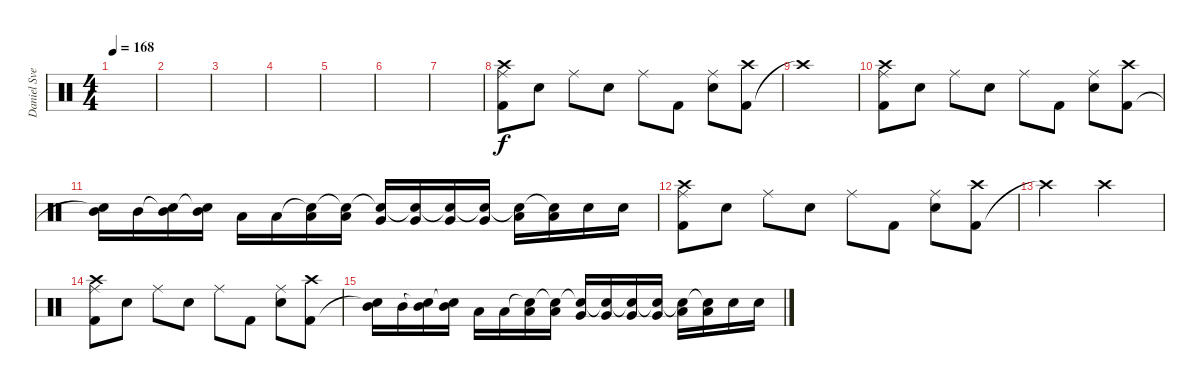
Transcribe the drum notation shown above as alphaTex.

\track ("Daniel Svensson" "Daniel Sve") {instrument percussion}
\staff {score}
\articulation defaults
\ts (4 4)
\tempo 168
\clef neutral
\ks c
|
|
|
|
|
|
|
("Kick (hit) 2" "Ride (middle)" "Crash high (hit)").8 "Electric Snare (hit)".8 "Ride (middle)".8 "Electric Snare (hit)".8 "Ride (middle)".8 "Kick (hit) 2".8 ("Ride (middle)" "Electric Snare (hit)").8 ("Kick (hit) 2" "Crash high (hit)").8 |
"Crash high (hit)"{t}.1 |
("Kick (hit) 2" "Ride (middle)" "Crash high (hit)").8 "Electric Snare (hit)".8 "Ride (middle)".8 "Electric Snare (hit)".8 "Ride (middle)".8 "Kick (hit) 2".8 ("Ride (middle)" "Electric Snare (hit)").8 ("Kick (hit) 2" "Crash high (hit)").8 |
("Snare (hit)"{t} "Mid Tom (hit)").16 "Mid Tom (hit)".16 ("Snare (hit)"{t} "Mid Tom (hit)").16 ("Snare (hit)"{t} "Mid Tom (hit)").16 "Low Tom (hit)".16 "Low Tom (hit)".16 ("Snare (hit)"{t} "Low Tom (hit)").16 ("Snare (hit)"{t} "Low Tom (hit)").16 ("Snare (hit)"{t} "Very Low Tom (hit)").16 ("Snare (hit)"{t} "Very Low Tom (hit)").16 ("Snare (hit)"{t} "Very Low Tom (hit)").16 ("Snare (hit)"{t} "Very Low Tom (hit)").16 ("Snare (hit)"{t} "Low Floor Tom (hit)").16 ("Snare (hit)"{t} "Low Floor Tom (hit)").16 "Electric Snare (hit)".16 "Electric Snare (hit)".16 |
("Kick (hit) 2" "Ride (middle)" "Crash high (hit)").8 "Electric Snare (hit)".8 "Ride (middle)".8 "Electric Snare (hit)".8 "Ride (middle)".8 "Kick (hit) 2".8 ("Ride (middle)" "Electric Snare (hit)").8 ("Kick (hit) 2" "Crash high (hit)").8 |
"Crash high (hit)"{t}.2 "Crash high (hit)".2 |
("Kick (hit) 2" "Ride (middle)" "Crash high (hit)").8 "Electric Snare (hit)".8 "Ride (middle)".8 "Electric Snare (hit)".8 "Ride (middle)".8 "Kick (hit) 2".8 ("Ride (middle)" "Electric Snare (hit)").8 ("Kick (hit) 2" "Crash high (hit)").8 |
("Snare (hit)"{t} "Mid Tom (hit)").16 "Mid Tom (hit)".16 ("Snare (hit)"{t} "Mid Tom (hit)").16 ("Snare (hit)"{t} "Mid Tom (hit)").16 "Low Tom (hit)".16 "Low Tom (hit)".16 ("Snare (hit)"{t} "Low Tom (hit)").16 ("Snare (hit)"{t} "Low Tom (hit)").16 ("Snare (hit)"{t} "Very Low Tom (hit)").16 ("Snare (hit)"{t} "Very Low Tom (hit)").16 ("Snare (hit)"{t} "Very Low Tom (hit)").16 ("Snare (hit)"{t} "Very Low Tom (hit)").16 ("Snare (hit)"{t} "Low Floor Tom (hit)").16 ("Snare (hit)"{t} "Low Floor Tom (hit)").16 "Electric Snare (hit)".16 "Electric Snare (hit)".16
